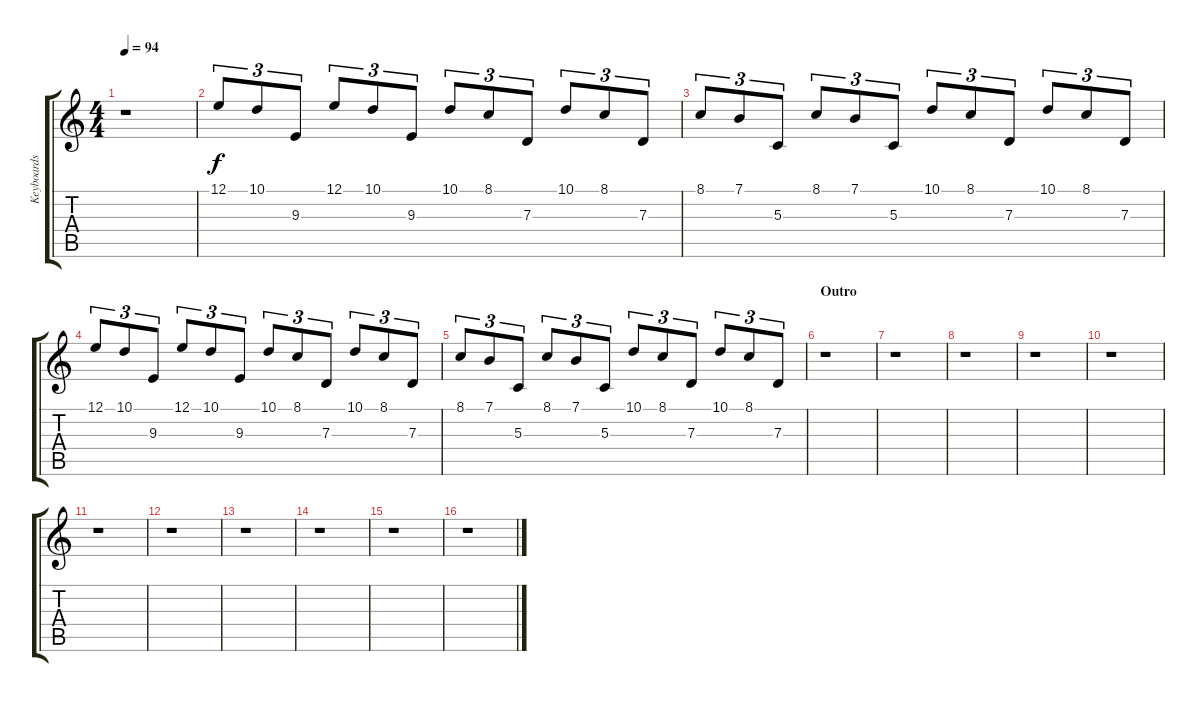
\track ("Keyboards 2" "Keyboards ") {instrument pad3polysynth}
\staff {score tabs}
\tuning (E4 B3 G3 D3 A2 E2) {hide}
\ts (4 4)
\tempo 94
\clef g2
\ks c
r.1{dy f} |
12.1.8{tu (3 2)} 10.1.8{tu (3 2)} 9.3.8{tu (3 2)} 12.1.8{tu (3 2)} 10.1.8{tu (3 2)} 9.3.8{tu (3 2)} 10.1.8{tu (3 2)} 8.1.8{tu (3 2)} 7.3.8{tu (3 2)} 10.1.8{tu (3 2)} 8.1.8{tu (3 2)} 7.3.8{tu (3 2)} |
8.1.8{tu (3 2)} 7.1.8{tu (3 2)} 5.3.8{tu (3 2)} 8.1.8{tu (3 2)} 7.1.8{tu (3 2)} 5.3.8{tu (3 2)} 10.1.8{tu (3 2)} 8.1.8{tu (3 2)} 7.3.8{tu (3 2)} 10.1.8{tu (3 2)} 8.1.8{tu (3 2)} 7.3.8{tu (3 2)} |
12.1.8{tu (3 2)} 10.1.8{tu (3 2)} 9.3.8{tu (3 2)} 12.1.8{tu (3 2)} 10.1.8{tu (3 2)} 9.3.8{tu (3 2)} 10.1.8{tu (3 2)} 8.1.8{tu (3 2)} 7.3.8{tu (3 2)} 10.1.8{tu (3 2)} 8.1.8{tu (3 2)} 7.3.8{tu (3 2)} |
8.1.8{tu (3 2)} 7.1.8{tu (3 2)} 5.3.8{tu (3 2)} 8.1.8{tu (3 2)} 7.1.8{tu (3 2)} 5.3.8{tu (3 2)} 10.1.8{tu (3 2)} 8.1.8{tu (3 2)} 7.3.8{tu (3 2)} 10.1.8{tu (3 2)} 8.1.8{tu (3 2)} 7.3.8{tu (3 2)} |
\section ("" "Outro")
r.1 |
r.1 |
r.1 |
r.1 |
r.1 |
r.1 |
r.1 |
r.1 |
r.1 |
r.1 |
r.1
